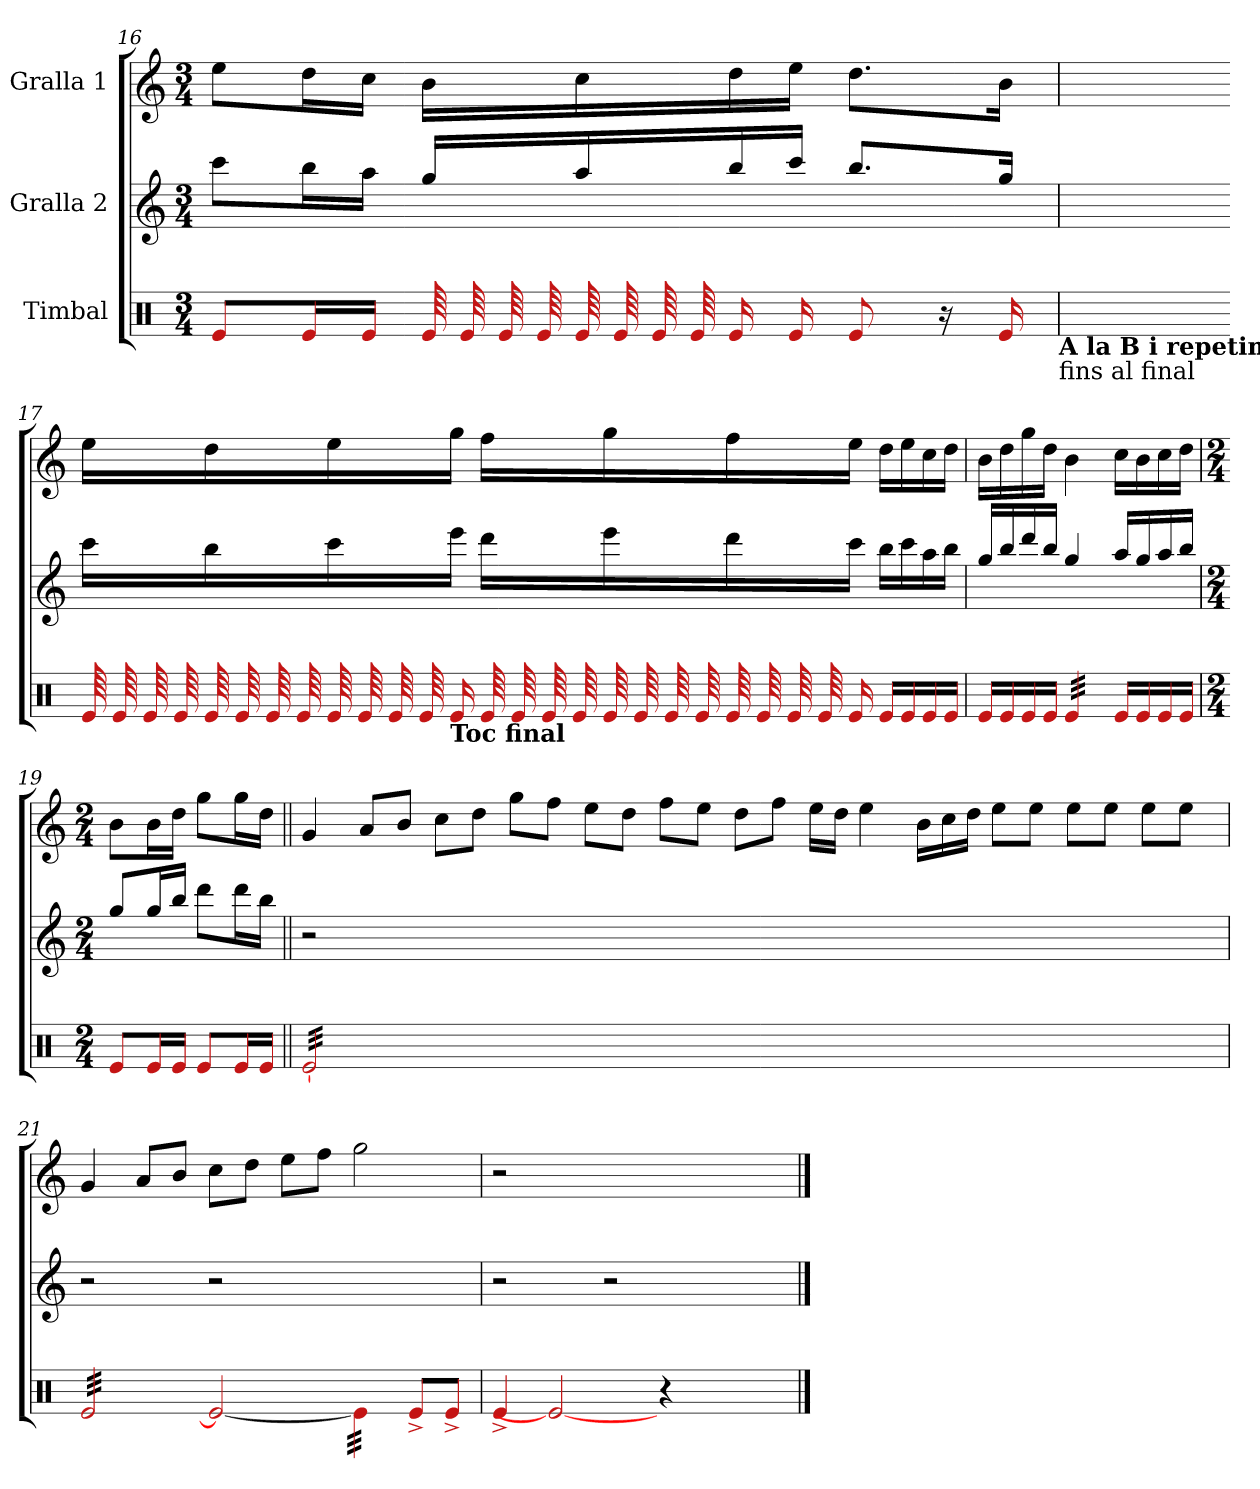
**kern	**kern	**kern
*part3	*part2	*part1
*staff3	*staff2	*staff1
*I"Timbal	*I"Gralla 2	*I"Gralla 1
*clefX	*clefG2	*clefG2
*	*ITrd8c14	*
*k[]	*k[]	*k[]
*M3/4	*M3/4	*M3/4
=16	=16	=16
8e/L	8cc\L	8ee\L
16e/L	16b\L	16dd\L
16e/JJ	16a\JJ	16cc\JJ
*tremolo	*	*
64e/LLLL	16g/LL	16b\LL
64e/	.	.
64e/	.	.
64e/	.	.
64e/	16a/	16cc\
64e/	.	.
64e/	.	.
64e/	.	.
*Xtremolo	*	*
16e/L	16b/	16dd\
16e/JJ	16cc/JJ	16ee\JJ
8e/	8.b/L	8.dd\L
16r	.	.
16e/	16g/Jk	16b\Jk
!LO:TX:b:B:t=A la B i repetim	!	!
!LO:TX:b:t=fins al final	!	!
!!LO:PB:g=z
=17	=17	=17
*tremolo	*	*
64e/LLLL	16cc\LL	16ee\LL
64e/	.	.
64e/	.	.
64e/	.	.
64e/	16b\	16dd\
64e/	.	.
64e/	.	.
64e/	.	.
64e/	16cc\	16ee\
64e/	.	.
64e/	.	.
64e/JJJJ	.	.
*Xtremolo	*	*
!LO:TX:b:B:t=Toc final	!	!
16e/Jk	16ee\JJ	16gg\JJ
*tremolo	*	*
64e/LLLL	16dd\LL	16ff\LL
64e/	.	.
64e/	.	.
64e/	.	.
64e/	16ee\	16gg\
64e/	.	.
64e/	.	.
64e/	.	.
64e/	16dd\	16ff\
64e/	.	.
64e/	.	.
64e/JJJJ	.	.
*Xtremolo	*	*
16e/Jk	16cc\JJ	16ee\JJ
16e/LL	16b\LL	16dd\LL
16e/	16cc\	16ee\
16e/	16a\	16cc\
16e/JJ	16b\JJ	16dd\JJ
=18	=18	=18
16e/LL	16g/LL	16b\LL
16e/	16b/	16dd\
16e/	16dd/	16gg\
16e/JJ	16b/JJ	16dd\JJ
*tremolo	*	*
32e/LLL	4g/	4b\
32e/	.	.
32e/	.	.
32e/	.	.
32e/	.	.
32e/	.	.
32e/	.	.
32e/JJJ	.	.
*Xtremolo	*	*
16e/LL	16a/LL	16cc\LL
16e/	16g/	16b\
16e/	16a/	16cc\
16e/JJ	16b/JJ	16dd\JJ
=19	=19	=19
*M2/4	*M2/4	*M2/4
8e/L	8g/L	8b\L
16e/L	16g/L	16b\L
16e/JJ	16b/JJ	16dd\JJ
8e/L	8dd\L	8gg\L
16e/L	16dd\L	16gg\L
16e/JJ	16b\JJ	16dd\JJ
!!LO:LB:g=z
=20||	=20||	=20||
*tremolo	*	*
[32eLLL	2r	4g/
32e	.	.
32e	.	.
32e	.	.
32e	.	.
32e	.	.
32e	.	.
32e	.	.
32e	.	8a/L
32e	.	.
32e	.	.
32e	.	.
32e	.	8b/J
32e	.	.
32e	.	.
32eJJJ	.	.
2ryy	2ryy	8cc\L
.	.	8dd\J
.	.	8gg\L
.	.	8ff\J
0ryy	0ryy	8ee\L
.	.	8dd\J
.	.	8ff\L
.	.	8ee\J
.	.	8dd\L
.	.	8ff\J
.	.	16ee\LL
.	.	16dd\JJ
.	.	4ee\
.	.	16b\LL
.	.	16cc\
.	.	16dd\JJ
.	.	8ee\L
.	.	8ee\J
.	.	8ee\L
.	.	8ee\J
.	.	8ee\L
.	.	8ee\J
16ryy	16ryy	.
=21	=21	=21
32eLLL	2r	4g/
32e	.	.
32e	.	.
32e	.	.
32e	.	.
32e	.	.
32e	.	.
32e	.	.
32e	.	8a/L
32e	.	.
32e	.	.
32e	.	.
32e	.	8b/J
32e	.	.
32e	.	.
32eJJJ	.	.
*Xtremolo	*	*
2e_	2r	8cc\L
.	.	8dd\J
.	.	8ee\L
.	.	8ff\J
*tremolo	*	*
32e\]LLL	2ryy	2gg\
32e\	.	.
32e\	.	.
32e\	.	.
32e\	.	.
32e\	.	.
32e\	.	.
32e\JJJ	.	.
*Xtremolo	*	*
8e^/L	.	.
8e^/J	.	.
=22	=22	=22
4e^/	2r	2r
2e_	.	.
.	2r	1ryy
4r	.	.
2ryy	2ryy	.
==	==	==
*-	*-	*-
